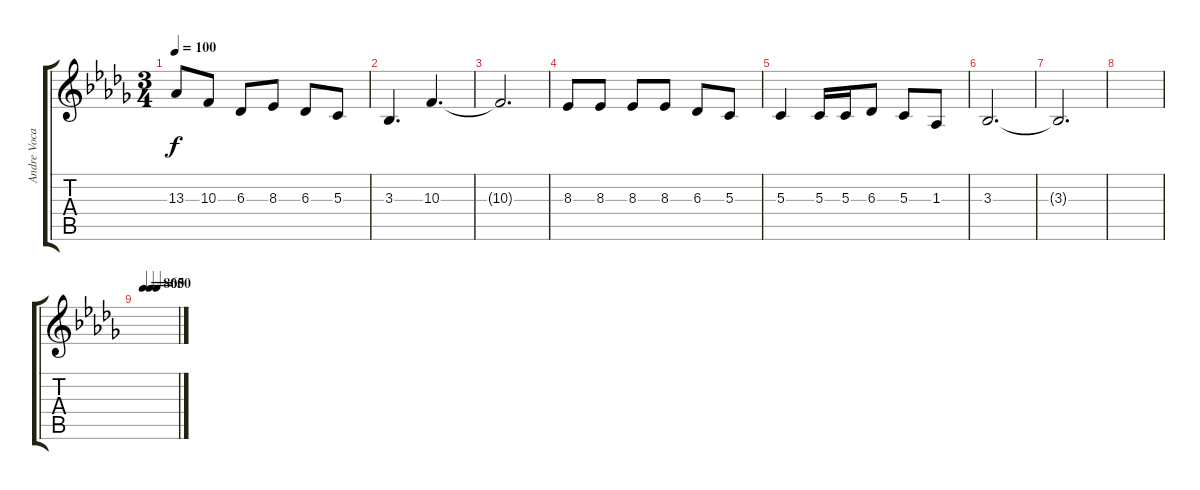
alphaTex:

\track ("Andre Vocals" "Andre Voca") {instrument sopranosax}
\staff {score tabs}
\tuning (E4 B3 G3 D3 A2 E2) {hide}
\ts (3 4)
\tempo 100
\clef g2
\ks bbminor
13.3.8{dy f} 10.3.8 6.3.8 8.3.8 6.3.8 5.3.8 |
3.3.4{d} 10.3.4{d} |
10.3{t}.2{d} |
8.3.8 8.3.8 8.3.8 8.3.8 6.3.8 5.3.8 |
5.3.4 5.3.16 5.3.16 6.3.8 5.3.8 1.3.8 |
3.3.2{d} |
3.3{t}.2{d} |
|
\tempo (80 0.16666666666666666)
\tempo (60 0.3333333333333333)
\tempo (50 0.5)
